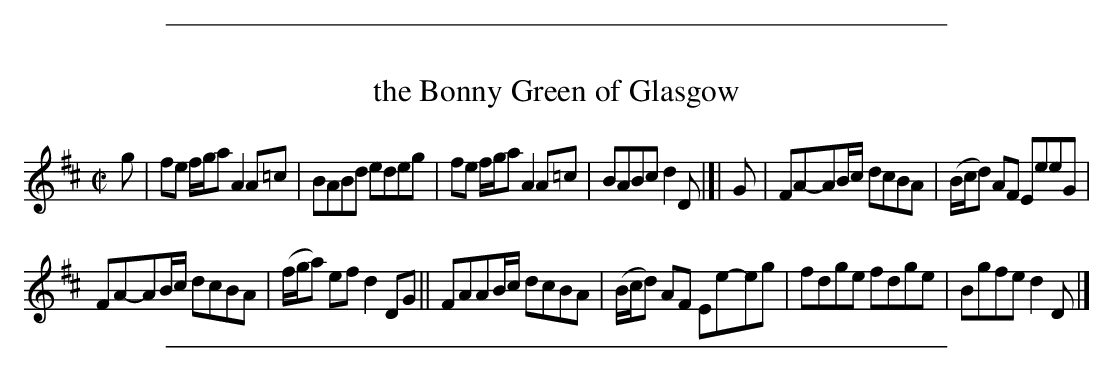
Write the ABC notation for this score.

X:1
T: the Bonny Green of Glasgow
M: C|
L: 1/8
K: D
g |\
fe f/g/a A2A=c | BABd edeg | fe f/g/a A2A=c | BABc d2D |]| G | FA-AB/c/ dcBA | (B/c/d) AF EeeG |
FA-AB/c/ dcBA | (f/g/a) ef d2DG || FAAB/c/ dcBA | (B/c/d) AF Ee-eg | fdge fdge | Bgfe d2D |]
